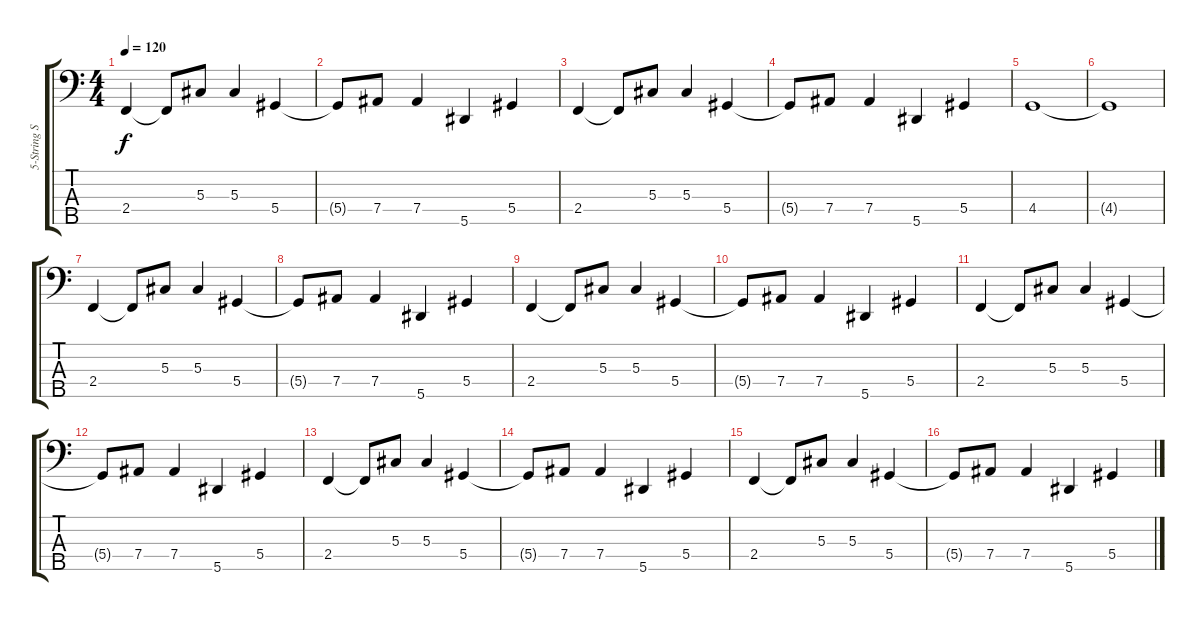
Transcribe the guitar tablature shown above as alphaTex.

\track ("5-String Synth Bass" "5-String S") {instrument synthbass1}
\staff {score tabs}
\tuning (Gb2 Db2 Ab1 Eb1 Bb0) {hide}
\ts (4 4)
\tempo 120
\clef f4
\ks c
2.4.4{dy f} 2.4{t}.8 5.3.8 5.3.4 5.4.4 |
5.4{t}.8 7.4.8 7.4.4 5.5.4 5.4.4 |
2.4.4 2.4{t}.8 5.3.8 5.3.4 5.4.4 |
5.4{t}.8 7.4.8 7.4.4 5.5.4 5.4.4 |
4.4.1 |
4.4{t}.1 |
2.4.4 2.4{t}.8 5.3.8 5.3.4 5.4.4 |
5.4{t}.8 7.4.8 7.4.4 5.5.4 5.4.4 |
2.4.4 2.4{t}.8 5.3.8 5.3.4 5.4.4 |
5.4{t}.8 7.4.8 7.4.4 5.5.4 5.4.4 |
2.4.4 2.4{t}.8 5.3.8 5.3.4 5.4.4 |
5.4{t}.8 7.4.8 7.4.4 5.5.4 5.4.4 |
2.4.4 2.4{t}.8 5.3.8 5.3.4 5.4.4 |
5.4{t}.8 7.4.8 7.4.4 5.5.4 5.4.4 |
2.4.4 2.4{t}.8 5.3.8 5.3.4 5.4.4 |
5.4{t}.8 7.4.8 7.4.4 5.5.4 5.4.4
